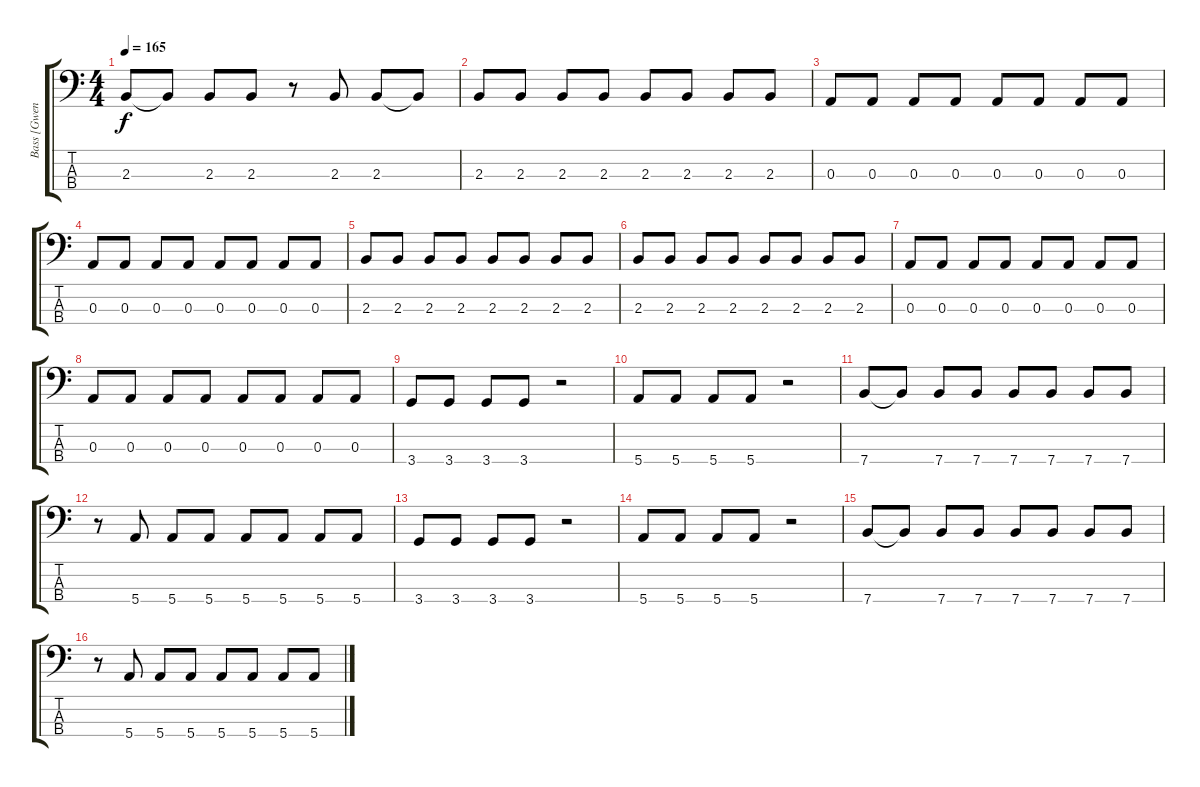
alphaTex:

\track ("Bass [Gwen Lopez]" "Bass [Gwen") {instrument electricbassfinger}
\staff {score tabs}
\tuning (G2 D2 A1 E1) {hide}
\ts (4 4)
\tempo 165
\clef f4
\ks c
2.3.8{dy f} 2.3{t}.8 2.3.8 2.3.8 r.8 2.3.8 2.3.8 2.3{t}.8 |
2.3.8 2.3.8 2.3.8 2.3.8 2.3.8 2.3.8 2.3.8 2.3.8 |
0.3.8 0.3.8 0.3.8 0.3.8 0.3.8 0.3.8 0.3.8 0.3.8 |
0.3.8 0.3.8 0.3.8 0.3.8 0.3.8 0.3.8 0.3.8 0.3.8 |
2.3.8 2.3.8 2.3.8 2.3.8 2.3.8 2.3.8 2.3.8 2.3.8 |
2.3.8 2.3.8 2.3.8 2.3.8 2.3.8 2.3.8 2.3.8 2.3.8 |
0.3.8 0.3.8 0.3.8 0.3.8 0.3.8 0.3.8 0.3.8 0.3.8 |
0.3.8 0.3.8 0.3.8 0.3.8 0.3.8 0.3.8 0.3.8 0.3.8 |
3.4.8 3.4.8 3.4.8 3.4.8 r.2 |
5.4.8 5.4.8 5.4.8 5.4.8 r.2 |
7.4.8 7.4{t}.8 7.4.8 7.4.8 7.4.8 7.4.8 7.4.8 7.4.8 |
r.8 5.4.8 5.4.8 5.4.8 5.4.8 5.4.8 5.4.8 5.4.8 |
3.4.8 3.4.8 3.4.8 3.4.8 r.2 |
5.4.8 5.4.8 5.4.8 5.4.8 r.2 |
7.4.8 7.4{t}.8 7.4.8 7.4.8 7.4.8 7.4.8 7.4.8 7.4.8 |
r.8 5.4.8 5.4.8 5.4.8 5.4.8 5.4.8 5.4.8 5.4.8
